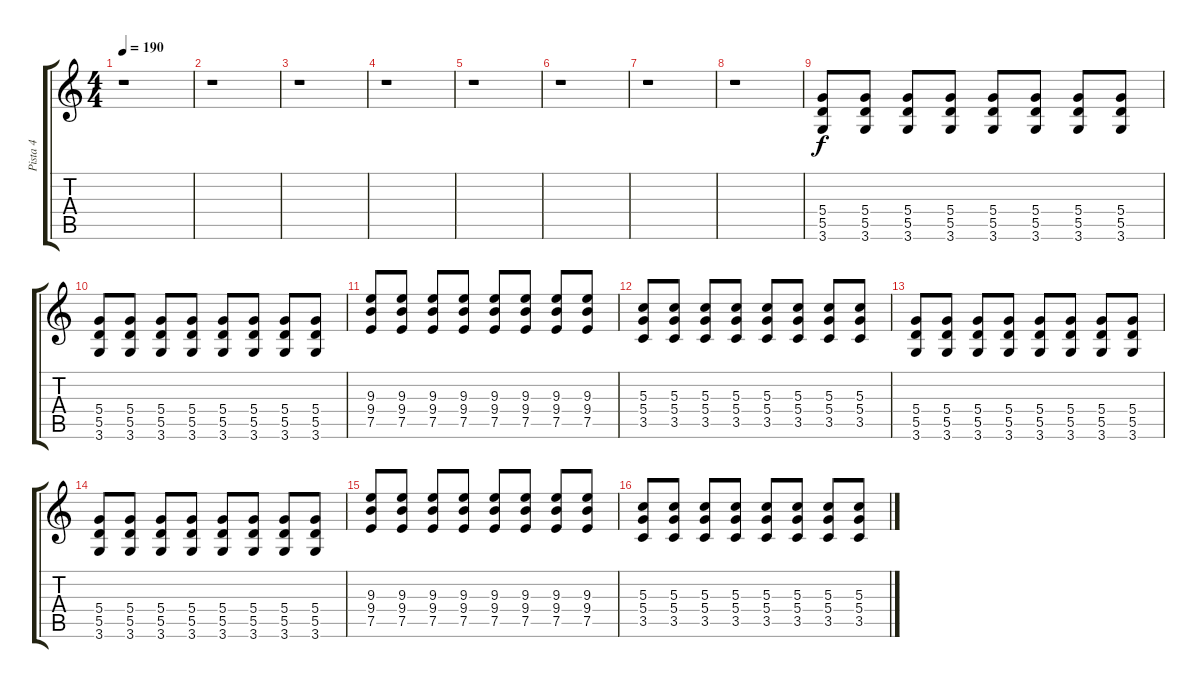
\track ("Pista 4" "Pista 4") {instrument electricguitarmuted}
\staff {score tabs}
\tuning (E4 B3 G3 D3 A2 E2) {hide}
\ts (4 4)
\tempo 190
\clef g2
\ks c
r.1{dy f} |
r.1 |
r.1 |
r.1 |
r.1 |
r.1 |
r.1 |
r.1 |
(5.4 5.5 3.6).8 (5.4 5.5 3.6).8 (5.4 5.5 3.6).8 (5.4 5.5 3.6).8 (5.4 5.5 3.6).8 (5.4 5.5 3.6).8 (5.4 5.5 3.6).8 (5.4 5.5 3.6).8 |
(5.4 5.5 3.6).8 (5.4 5.5 3.6).8 (5.4 5.5 3.6).8 (5.4 5.5 3.6).8 (5.4 5.5 3.6).8 (5.4 5.5 3.6).8 (5.4 5.5 3.6).8 (5.4 5.5 3.6).8 |
(9.3 9.4 7.5).8 (9.3 9.4 7.5).8 (9.3 9.4 7.5).8 (9.3 9.4 7.5).8 (9.3 9.4 7.5).8 (9.3 9.4 7.5).8 (9.3 9.4 7.5).8 (9.3 9.4 7.5).8 |
(5.3 5.4 3.5).8 (5.3 5.4 3.5).8 (5.3 5.4 3.5).8 (5.3 5.4 3.5).8 (5.3 5.4 3.5).8 (5.3 5.4 3.5).8 (5.3 5.4 3.5).8 (5.3 5.4 3.5).8 |
(5.4 5.5 3.6).8 (5.4 5.5 3.6).8 (5.4 5.5 3.6).8 (5.4 5.5 3.6).8 (5.4 5.5 3.6).8 (5.4 5.5 3.6).8 (5.4 5.5 3.6).8 (5.4 5.5 3.6).8 |
(5.4 5.5 3.6).8 (5.4 5.5 3.6).8 (5.4 5.5 3.6).8 (5.4 5.5 3.6).8 (5.4 5.5 3.6).8 (5.4 5.5 3.6).8 (5.4 5.5 3.6).8 (5.4 5.5 3.6).8 |
(9.3 9.4 7.5).8 (9.3 9.4 7.5).8 (9.3 9.4 7.5).8 (9.3 9.4 7.5).8 (9.3 9.4 7.5).8 (9.3 9.4 7.5).8 (9.3 9.4 7.5).8 (9.3 9.4 7.5).8 |
(5.3 5.4 3.5).8 (5.3 5.4 3.5).8 (5.3 5.4 3.5).8 (5.3 5.4 3.5).8 (5.3 5.4 3.5).8 (5.3 5.4 3.5).8 (5.3 5.4 3.5).8 (5.3 5.4 3.5).8
